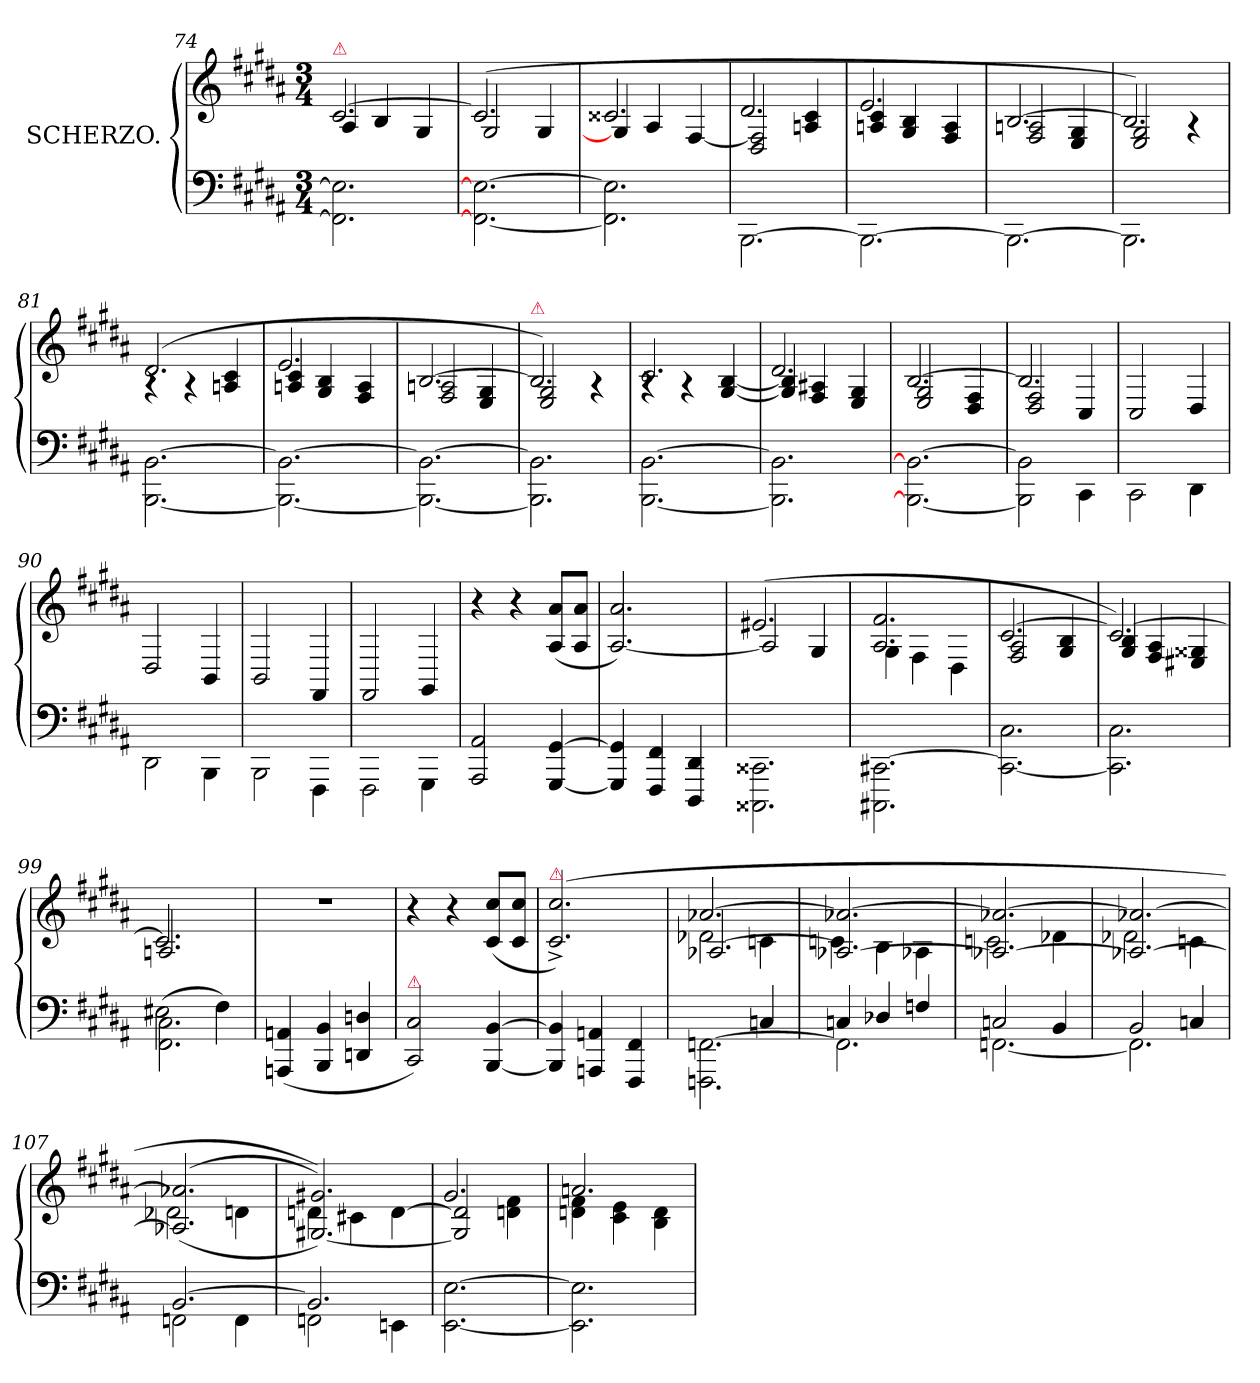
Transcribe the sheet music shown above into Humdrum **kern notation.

**kern	**kern
*part1	*part1
*staff2	*staff1
*I" SCHERZO.	*
*clefF4	*clefG2
*k[f#c#g#d#a#]	*k[f#c#g#d#a#]
*M3/4	*M3/4
=74	=74
*	*^
!	!LO:TX:a:color=crimson:t=⚠	!
2.FF#]\ 2.E]\	[2.c#	4A#/
.	.	4B/
.	.	4G#/
=75	=75	=75
2.FF#_\ 2.E_\	(>2.c#]	2G#/
.	.	4G#/
=76	=76	=76
2.FF#]\ 2.E]\	2.c##X	4G#/]
.	.	4A#/
.	.	[4F#/
=77	=77	=77
[<2.BBB\	2.d#	2D#/ 2F#]/
.	.	4An/ 4c#/
=78	=78	=78
2.BBB\_<	2.e	4An/ 4c#/
.	.	4G#/ 4B/
.	.	4F#/ 4A/
=79	=79	=79
2.BBB\_	[2.B	2F#/ 2An/
.	.	4E/ 4G#/
=80	=80	=80
2.BBB\]	2.B])	2E/ 2G#/
.	.	4rA
=81	=81	=81
[<2.BBB\ [<2.BB\	(>2.d#	4rA
.	.	4rA
.	.	4An/ 4c#/
=82	=82	=82
2.BBB_<\ 2.BB_<\	2.e	4An/ 4c#/
.	.	4G#/ 4B/
.	.	4F#/ 4A/
=83	=83	=83
2.BBB_\ 2.BB_\	[2.B	2F#/ 2An/
.	.	4E/ 4G#/
=84	=84	=84
!	!LO:TX:a:color=crimson:t=⚠	!
2.BBB]\ 2.BB]\	2.B])	2E/ 2G#/
.	.	4rA
=85	=85	=85
[2.BBB\ [2.BB\	2.c#	4rA
.	.	4rA
.	.	[4G#/ [4B/
=86	=86	=86
2.BBB]\ 2.BB]\	2.d#	4G#]/ 4B]/
.	.	4F#/ 4A#X/
.	.	4E/ 4G#/
=87	=87	=87
2.BBB_\ 2.BB_\	[2.B	2E/ 2G#/
.	.	4D#/ 4F#/
=88	=88	=88
2BBB]\ 2BB]\	2.B]	2D#/ 2F#/
4CC#\	.	4C#/
*	*v	*v
=89	=89
2CC#\	2C#/
4DD#\	4D#/
=90	=90
2DD#\	2D#/
4BBB\	4BB/
=91	=91
2BBB\	2BB/
4FFF#\	4FF#/
=92	=92
2FFF#\	2FF#/
4GGG#\	4GG#/
=93	=93
2AAA#/ 2AA#/	4r
.	4r
[4GGG#/ [4GG#/	(>8A# 8a#L
.	8A# 8a#J
=94	=94
4GGG#]/ 4GG#]/	[2.A# 2.a#)
4FFF#/ 4FF#/	.
4DDD#/ 4DD#/	.
=95	=95
*	*^
2.CCC##X\ 2.CC##X\	(>2.e#X	2A#/]
.	.	4G#/
=96	=96	=96
2.CCC#X\ [<2.CC#X\	2.A#/ 2.f#/	4G#\
.	.	4F#\
.	.	4D#\
=97	=97	=97
2.CC#_\ 2.C#\	[<2.c#	2F#/ 2A#/
.	.	4G#/ 4B/
=98	=98	=98
2.CC#]\ 2.C#\	2.c#_)	4G#/ 4B/
.	.	4F#/ 4A#/
.	.	4E#X/ 4G##X/
=99	=99	=99
*^	*	*
(<2E#X\	2.FF#\ 2.C#\	2.c#]	2.An/
4F#\)	.	.	.
*v	*v	*	*
*	*v	*v
=100	=100
(4AAAn/ 4AAn/	2.rdd
4BBB/ 4BB/	.
4DDn/ 4Dn/	.
=101	=101
!LO:TX:a:color=crimson:t=⚠	!
2CC#/ 2C#/)	4r
.	4r
[4BBB/ [4BB/	(>8c# 8cc#L
.	8c# 8cc#J
=102	=102
!	!LO:TX:a:color=crimson:t=⚠
4BBB]/ 4BB]/	(<2.c#^< 2.cc#^<)
4AAAn/ 4AAn/	.
4FFF#/ 4FF#/	.
=103	=103
*^	*^
*	*	*	*^
2ryy	2.FFFn [2.FFn	([2.a-X	2d-X)	[2.A-X/
4Cn	.	.	4cn	.
*	*	*	*v	*v
=104	=104	=104	=104
4Cn	2.FFn]	2.A-X_ 2.a-X_	4cn
4D-X	.	.	4B
4Fn	.	.	4A-X
=105	=105	=105	=105
2Cn	[2.FFn	2.A-X_ 2.a-X_	2cn
4BB	.	.	4d-X
=106	=106	=106	=106
2BB	2.FFn]	2.A-X_ 2.a-X_	2d-X
4Cn	.	.	4cn
=107	=107	=107	=107
[2.BB	2FFn	(>(>2.A-X] 2.a-X]	2d-X
.	4FF	.	4dn
=108	=108	=108	=108
2.BB]	2FFn	4dn\	[2.G#X/ 2.g#X/)))
.	.	4c#X\	.
.	4EEn	[4d\	.
*v	*v	*	*
=109	=109	=109
[2.EE\ [2.E\	2.g#	2G#]/ 2dn]/
.	.	4d 4f#
=110	=110	=110
2.EE]\ 2.E]\	2.an	4dn 4f#
.	.	4c# 4e
.	.	4B 4d
*	*v	*v
=	=
*-	*-
